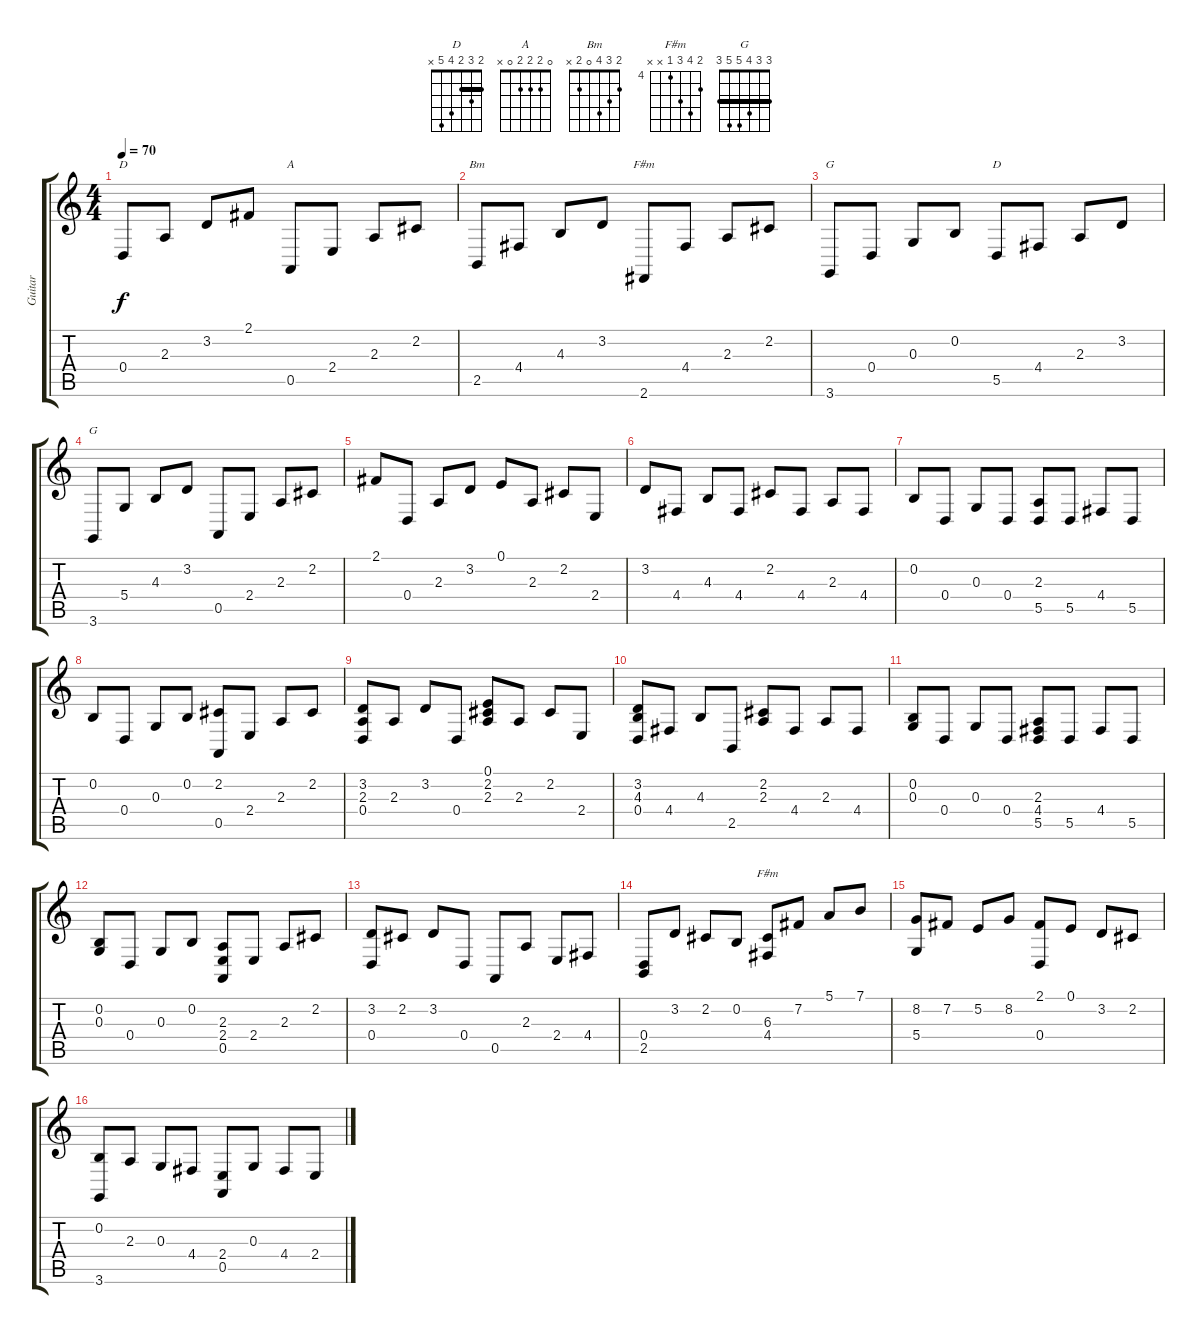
\track ("Guitar" "Guitar") {instrument brightacousticpiano}
\staff {score tabs}
\tuning (E4 B3 G3 D3 A2 E2) {hide}
\chord ("D" 2 3 2 0 x x)
\chord ("A" 0 2 2 2 0 x)
\chord ("Bm" 2 3 4 0 2 x)
\chord ("F#m" 2 2 2 4 4 2) {barre 2}
\chord ("G" 3 0 0 0 2 3)
\chord ("D" 2 3 2 4 5 x) {barre 2}
\chord ("G" 3 3 4 5 5 3) {barre 3}
\chord ("F#m" 5 7 6 4 x x) {firstfret 4}
\ts (4 4)
\tempo 70
\clef g2
\ks c
0.4.8{ch "D" dy f instrument brightacousticpiano} 2.3.8 3.2.8 2.1.8 0.5.8{ch "A"} 2.4.8 2.3.8 2.2.8 |
2.5.8{ch "Bm"} 4.4.8 4.3.8 3.2.8 2.6.8{ch "F#m"} 4.4.8 2.3.8 2.2.8 |
3.6.8{ch "G"} 0.4.8 0.3.8 0.2.8 5.5.8{ch "D"} 4.4.8 2.3.8 3.2.8 |
3.6.8{ch "G"} 5.4.8 4.3.8 3.2.8 0.5.8 2.4.8 2.3.8 2.2.8 |
2.1.8 0.4.8 2.3.8 3.2.8 0.1.8 2.3.8 2.2.8 2.4.8 |
3.2.8 4.4.8 4.3.8 4.4.8 2.2.8 4.4.8 2.3.8 4.4.8 |
0.2.8 0.4.8 0.3.8 0.4.8 (2.3 5.5).8 5.5.8 4.4.8 5.5.8 |
0.2.8 0.4.8 0.3.8 0.2.8 (2.2 0.5).8 2.4.8 2.3.8 2.2.8 |
(3.2 2.3 0.4).8 2.3.8 3.2.8 0.4.8 (0.1 2.2 2.3).8 2.3.8 2.2.8 2.4.8 |
(3.2 4.3 0.4).8 4.4.8 4.3.8 2.5.8 (2.2 2.3).8 4.4.8 2.3.8 4.4.8 |
(0.2 0.3).8 0.4.8 0.3.8 0.4.8 (2.3 4.4 5.5).8 5.5.8 4.4.8 5.5.8 |
(0.2 0.3).8 0.4.8 0.3.8 0.2.8 (2.3 2.4 0.5).8 2.4.8 2.3.8 2.2.8 |
(3.2 0.4).8 2.2.8 3.2.8 0.4.8 0.5.8 2.3.8 2.4.8 4.4.8 |
(0.4 2.5).8 3.2.8 2.2.8 0.2.8 (6.3 4.4).8{ch "F#m"} 7.2.8 5.1.8 7.1.8 |
(8.2 5.4).8 7.2.8 5.2.8 8.2.8 (2.1 0.4).8 0.1.8 3.2.8 2.2.8 |
(0.2 3.6).8 2.3.8 0.3.8 4.4.8 (2.4 0.5).8 0.3.8 4.4.8 2.4.8
